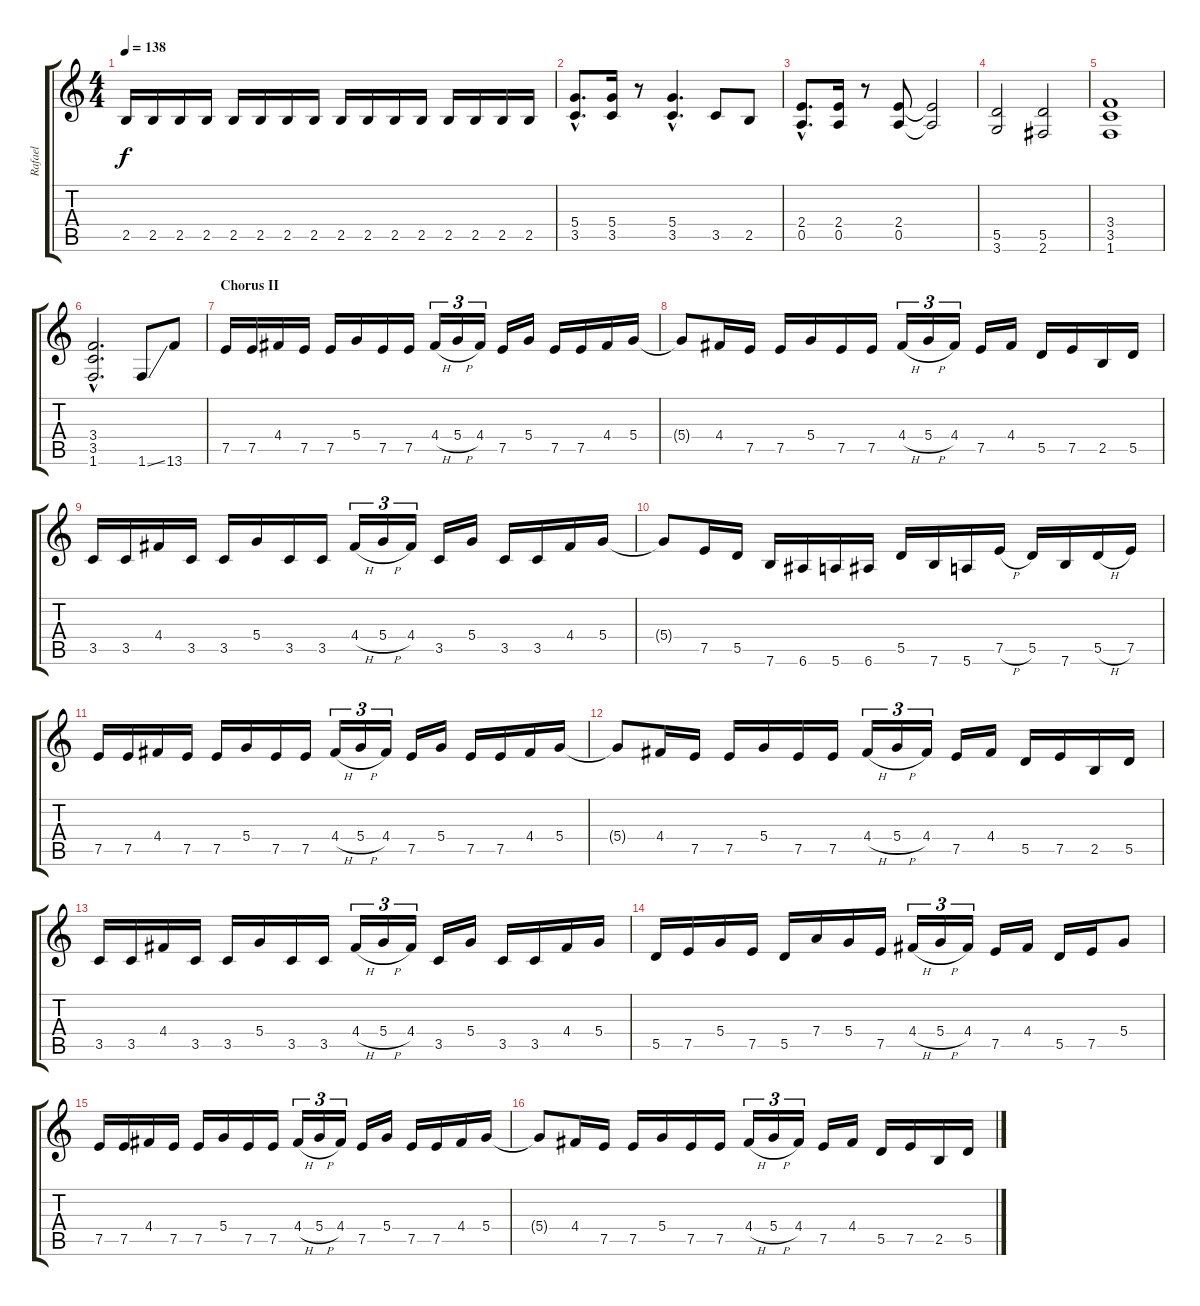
\track ("Rafael" "Rafael") {instrument distortionguitar}
\staff {score tabs}
\tuning (E4 B3 G3 D3 A2 E2) {hide}
\ts (4 4)
\tempo 138
\clef g2
\ks c
2.5.16{dy f} 2.5.16 2.5.16 2.5.16 2.5.16 2.5.16 2.5.16 2.5.16 2.5.16 2.5.16 2.5.16 2.5.16 2.5.16 2.5.16 2.5.16 2.5.16 |
(5.4{hac} 3.5{hac}).8{d} (5.4 3.5).16 r.8 (5.4{hac} 3.5{hac}).4{d} 3.5.8 2.5.8 |
(2.4{hac} 0.5{hac}).8{d} (2.4 0.5).16 r.8 (2.4 0.5).8 (2.4{t} 0.5{t}).2 |
(5.5 3.6).2 (5.5 2.6).2 |
(3.4 3.5 1.6).1 |
(3.4{hac} 3.5{hac} 1.6{hac}).2{d} 1.6{ss}.8 13.6.8 |
\section ("" "Chorus II")
7.5.16 7.5.16 4.4.16 7.5.16 7.5.16 5.4.16 7.5.16 7.5.16 4.4{h}.16{tu (3 2)} 5.4{h}.16{tu (3 2)} 4.4.16{tu (3 2)} 7.5.16 5.4.16 7.5.16 7.5.16 4.4.16 5.4.16 |
5.4{t}.8 4.4.16 7.5.16 7.5.16 5.4.16 7.5.16 7.5.16 4.4{h}.16{tu (3 2)} 5.4{h}.16{tu (3 2)} 4.4.16{tu (3 2)} 7.5.16 4.4.16 5.5.16 7.5.16 2.5.16 5.5.16 |
3.5.16 3.5.16 4.4.16 3.5.16 3.5.16 5.4.16 3.5.16 3.5.16 4.4{h}.16{tu (3 2)} 5.4{h}.16{tu (3 2)} 4.4.16{tu (3 2)} 3.5.16 5.4.16 3.5.16 3.5.16 4.4.16 5.4.16 |
5.4{t}.8 7.5.16 5.5.16 7.6.16 6.6.16 5.6.16 6.6.16 5.5.16 7.6.16 5.6.16 7.5{h}.16 5.5.16 7.6.16 5.5{h}.16 7.5.16 |
7.5.16 7.5.16 4.4.16 7.5.16 7.5.16 5.4.16 7.5.16 7.5.16 4.4{h}.16{tu (3 2)} 5.4{h}.16{tu (3 2)} 4.4.16{tu (3 2)} 7.5.16 5.4.16 7.5.16 7.5.16 4.4.16 5.4.16 |
5.4{t}.8 4.4.16 7.5.16 7.5.16 5.4.16 7.5.16 7.5.16 4.4{h}.16{tu (3 2)} 5.4{h}.16{tu (3 2)} 4.4.16{tu (3 2)} 7.5.16 4.4.16 5.5.16 7.5.16 2.5.16 5.5.16 |
3.5.16 3.5.16 4.4.16 3.5.16 3.5.16 5.4.16 3.5.16 3.5.16 4.4{h}.16{tu (3 2)} 5.4{h}.16{tu (3 2)} 4.4.16{tu (3 2)} 3.5.16 5.4.16 3.5.16 3.5.16 4.4.16 5.4.16 |
5.5.16 7.5.16 5.4.16 7.5.16 5.5.16 7.4.16 5.4.16 7.5.16 4.4{h}.16{tu (3 2)} 5.4{h}.16{tu (3 2)} 4.4.16{tu (3 2)} 7.5.16 4.4.16 5.5.16 7.5.16 5.4.8 |
7.5.16 7.5.16 4.4.16 7.5.16 7.5.16 5.4.16 7.5.16 7.5.16 4.4{h}.16{tu (3 2)} 5.4{h}.16{tu (3 2)} 4.4.16{tu (3 2)} 7.5.16 5.4.16 7.5.16 7.5.16 4.4.16 5.4.16 |
5.4{t}.8 4.4.16 7.5.16 7.5.16 5.4.16 7.5.16 7.5.16 4.4{h}.16{tu (3 2)} 5.4{h}.16{tu (3 2)} 4.4.16{tu (3 2)} 7.5.16 4.4.16 5.5.16 7.5.16 2.5.16 5.5.16
